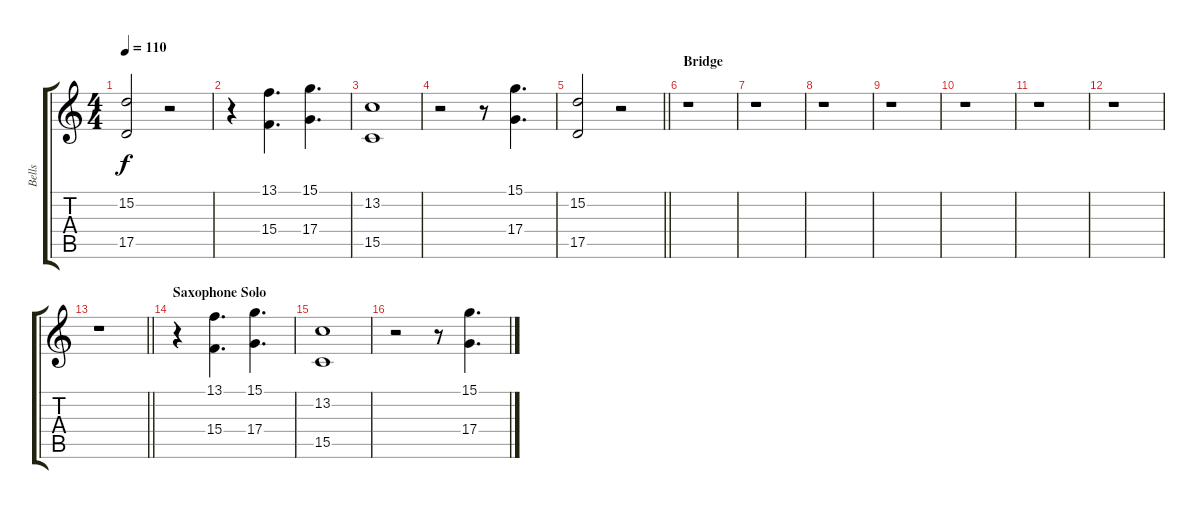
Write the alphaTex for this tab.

\track ("Bells" "Bells") {instrument musicbox}
\staff {score tabs}
\tuning (E4 B3 G3 D3 A2 E2) {hide}
\ts (4 4)
\tempo 110
\clef g2
\ks c
(15.2 17.5).2{dy f} r.2 |
r.4 (13.1 15.4).4{d} (15.1 17.4).4{d} |
(13.2 15.5).1 |
r.2 r.8 (15.1 17.4).4{d} |
\barLineRight lightlight
(15.2 17.5).2 r.2 |
\section ("" "Bridge")
r.1 |
r.1 |
r.1 |
r.1 |
r.1 |
r.1 |
r.1 |
\barLineRight lightlight
r.1 |
\section ("" "Saxophone Solo")
r.4 (13.1 15.4).4{d} (15.1 17.4).4{d} |
(13.2 15.5).1 |
r.2 r.8 (15.1 17.4).4{d}
